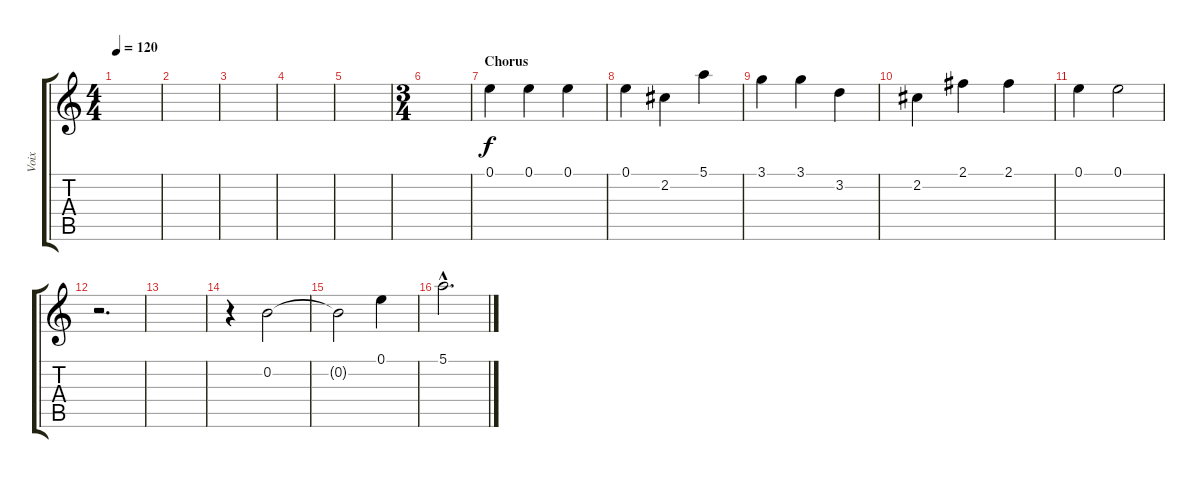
\track ("Voix" "Voix") {instrument contrabass}
\staff {score tabs}
\tuning (E4 B3 G3 D3 A2 E2) {hide}
\ts (4 4)
\tempo 120
\clef g2
\ks c
|
|
|
|
|
\ts (3 4)
|
\section ("" "Chorus")
0.1.4 0.1.4 0.1.4 |
0.1.4 2.2.4 5.1.4 |
3.1.4 3.1.4 3.2.4 |
2.2.4 2.1.4 2.1.4 |
0.1.4 0.1.2 |
r.2{d} |
|
r.4 0.2.2 |
0.2{t}.2 0.1.4 |
5.1{hac}.2{d}
